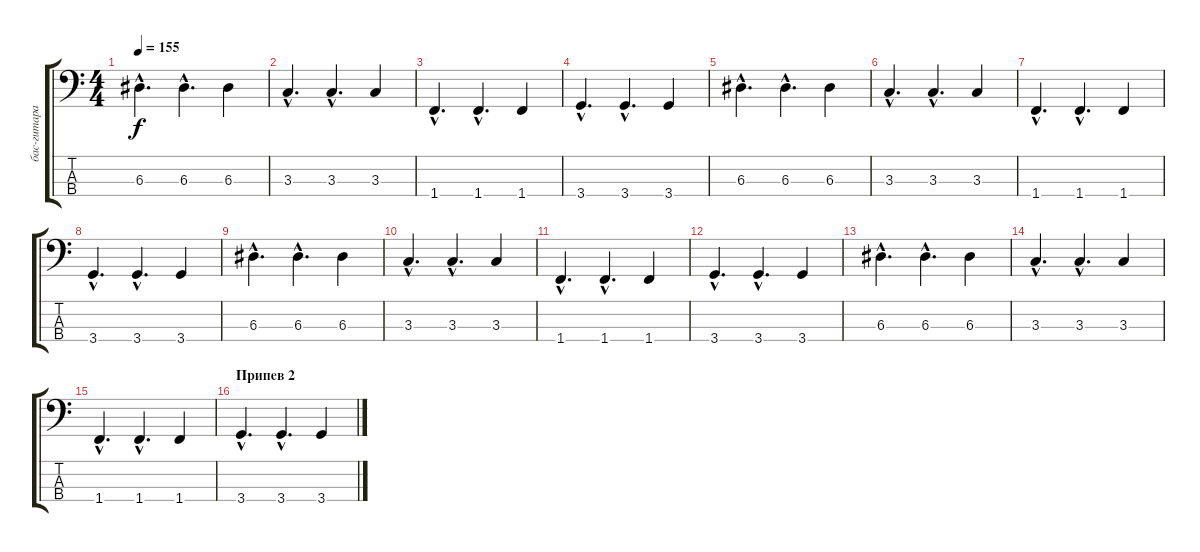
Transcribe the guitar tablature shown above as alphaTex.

\track ("бас-гитара Peter Woodrobe" "бас-гитара") {instrument electricbassfinger}
\staff {score tabs}
\tuning (G2 D2 A1 E1) {hide}
\ts (4 4)
\tempo 155
\clef f4
\ks c
6.3{hac}.4{d dy f} 6.3{hac}.4{d} 6.3.4 |
3.3{hac}.4{d} 3.3{hac}.4{d} 3.3.4 |
1.4{hac}.4{d} 1.4{hac}.4{d} 1.4.4 |
3.4{hac}.4{d} 3.4{hac}.4{d} 3.4.4 |
6.3{hac}.4{d} 6.3{hac}.4{d} 6.3.4 |
3.3{hac}.4{d} 3.3{hac}.4{d} 3.3.4 |
1.4{hac}.4{d} 1.4{hac}.4{d} 1.4.4 |
3.4{hac}.4{d} 3.4{hac}.4{d} 3.4.4 |
6.3{hac}.4{d} 6.3{hac}.4{d} 6.3.4 |
3.3{hac}.4{d} 3.3{hac}.4{d} 3.3.4 |
1.4{hac}.4{d} 1.4{hac}.4{d} 1.4.4 |
3.4{hac}.4{d} 3.4{hac}.4{d} 3.4.4 |
6.3{hac}.4{d} 6.3{hac}.4{d} 6.3.4 |
3.3{hac}.4{d} 3.3{hac}.4{d} 3.3.4 |
1.4{hac}.4{d} 1.4{hac}.4{d} 1.4.4 |
\section ("" "Припев 2")
3.4{hac}.4{d} 3.4{hac}.4{d} 3.4.4
